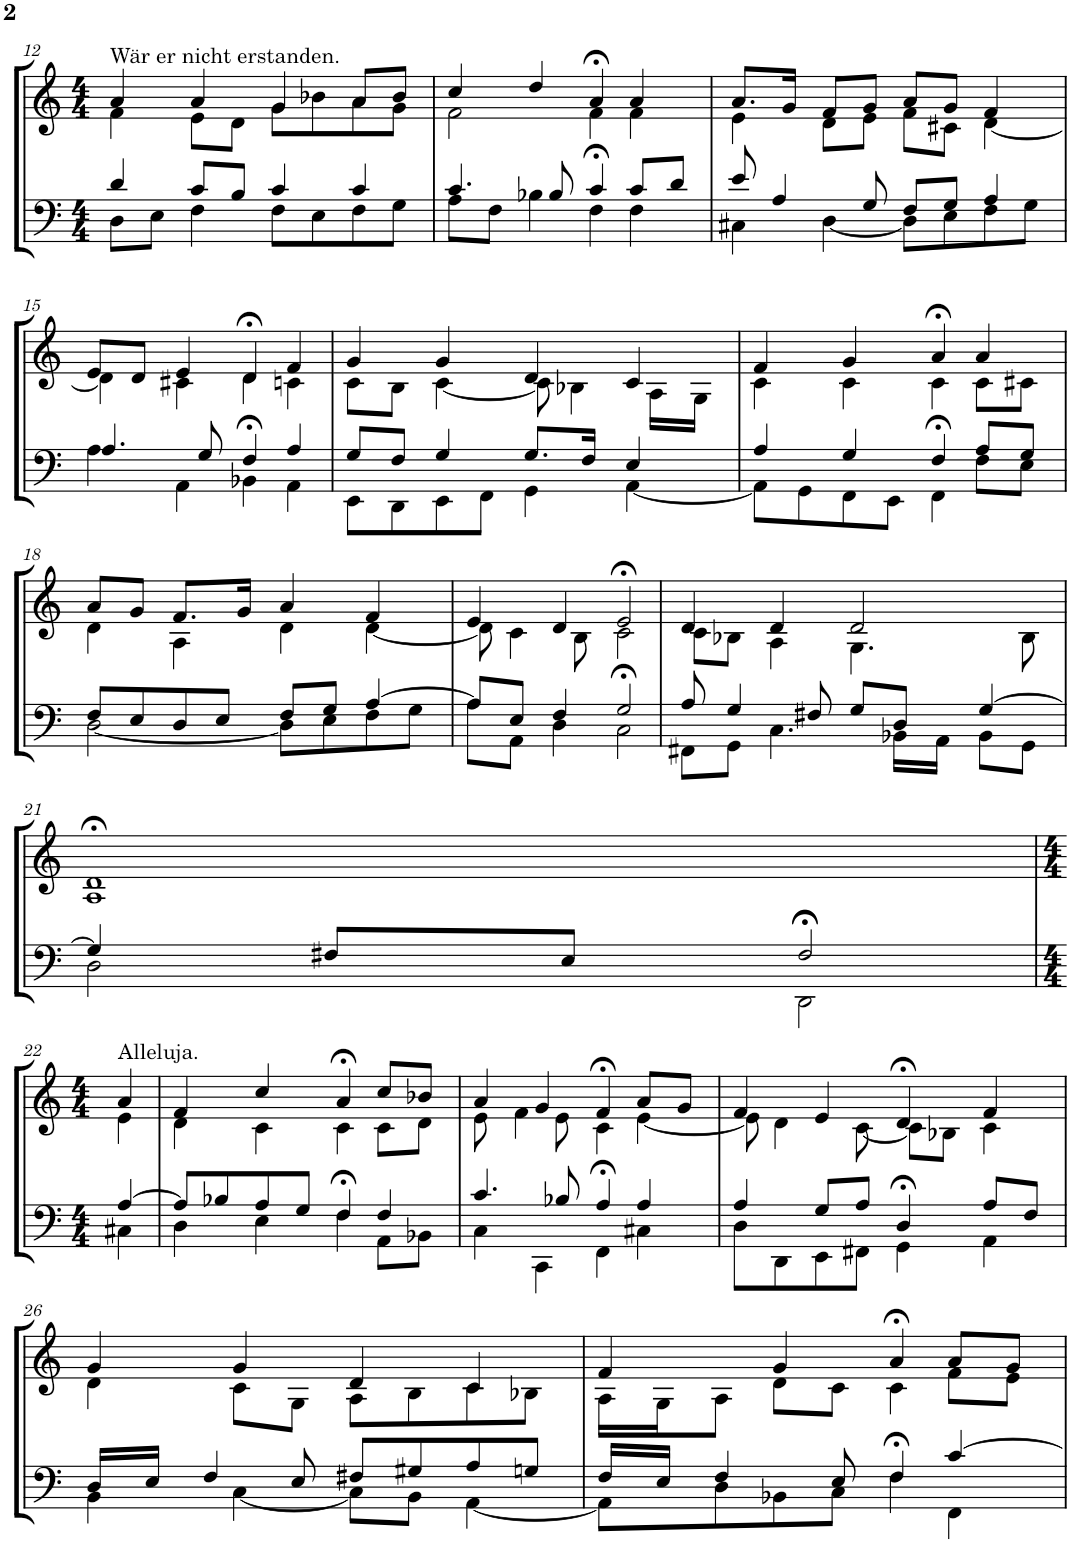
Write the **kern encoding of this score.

**kern	**kern
*part2	*part1
*staff2	*staff1
*I"Tenor/Baß	*I"Sopran/Alt
!!LO:PB:g=z
*clefF4	*clefG2
*k[]	*k[]
*M4/4	*M4/4
=12	=12
*^	*^
!	!	!LO:TX:a:t=Wär er nicht erstanden.	!
4d/	8D\L	4a/	4f\
.	8E\J	.	.
8c/L	4F\	4a/	8e\L
8B/J	.	.	8d\J
4c/	8F\L	4g/	8g\L
.	8E\	.	8b-X\
4c/	8F\	8a/L	8a\
.	8G\J	8b-/J	8g\J
=13	=13	=13	=13
4.c/	8A\L	4cc/	2f\
.	8F\J	.	.
.	4B-X\	4dd/	.
8B-/	.	.	.
4c/	4F>\	4a>/	4f\
8c/L	4F\	4a/	4f\
8d/J	.	.	.
=14	=14	=14	=14
8e/	4C#X\	8.a/L	4e\
4A/	.	.	.
.	.	16g/Jk	.
.	[4D\	8f/L	8d\L
8G/	.	8g/J	8e\J
8F/L	8D\L]	8a/L	8f\L
8G/J	8E\	8g/J	8c#X\J
4A/	8F\	4f/	[4d\
.	8G\J	.	.
!!LO:LB:g=z	!!
=15	=15	=15	=15
4.A/	4A\	8e/L	4d\]
.	.	8d/J	.
.	4AA\	4e/	4c#X\
8G/	.	.	.
4F/	4BB-X>\	4d>/	4d\
4A/	4AA\	4f/	4cn\
=16	=16	=16	=16
8G/L	8EE\L	4g/	8c\L
8F/J	8DD\	.	8B\J
4G/	8EE\	4g/	[4c\
.	8FF\J	.	.
8.G/L	4GG\	4d/	8c\]
.	.	.	4B-X\
16F/Jk	.	.	.
4E/	[4AA\	4c/	.
.	.	.	16A\LL
.	.	.	16G\JJ
=17	=17	=17	=17
4A/	8AA\L]	4f/	4c\
.	8GG\	.	.
4G/	8FF\	4g/	4c\
.	8EE\J	.	.
4F/	4FF>\	4a>/	4c\
8A/L	8F\L	4a/	8c\L
8G/J	8E\J	.	8c#X\J
!!LO:LB:g=z	!!
=18	=18	=18	=18
8F/L	[2D\	8a/L	4d\
8E/	.	8g/J	.
8D/	.	8.f/L	4A\
8E/J	.	.	.
.	.	16g/Jk	.
8F/L	8D\L]	4a/	4d\
8G/J	8E\	.	.
[4A/	8F\	4f/	[4d\
.	8G\J	.	.
=19	=19	=19	=19
8A/L]	8A\L	4e/	8d\]
8E/J	8AA\J	.	4c\
4F/	4D\	4d/	.
.	.	.	8B\
2G/	2C>\	2e>/	2c\
=20	=20	=20	=20
8A/	8FF#X\L	4d/	8c\L
4G/	8GG\J	.	8B-X\J
.	4.C\	4d/	4A\
8F#X/	.	.	.
8G/L	.	2d/	4.G\
8D/J	16BB-X\LL	.	.
.	16AA\JJ	.	.
[4G/	8BB-\L	.	.
.	8GG\J	.	8B-\
!!LO:LB:g=z	!!
=21	=21	=21	=21
4G/]	2D\	1d>	1A
8F#X/L	.	.	.
8E/J	.	.	.
2F#>/	2DD>\	.	.
!!LO:LB:g=z	!!
=22	=22	=22	=22
*M4/4	*	*M4/4	*
!	!	!LO:TX:a:t=Alleluja.	!
[4A/	4C#X\	4a/	4e\
=23	=23	=23	=23
8A/L]	4D\	4f/	4d\
8B-X/	.	.	.
8A/	4E\	4cc/	4c\
8G/J	.	.	.
4F/	4F>\	4a>/	4c\
4F/	8AA\L	8cc/L	8c\L
.	8BB-X\J	8b-X/J	8d\J
=24	=24	=24	=24
4.c/	4C\	4a/	8e\
.	.	.	4f\
.	4CC\	4g/	.
8B-X/	.	.	8e\
4A/	4FF>\	4f>/	4c\
4A/	4C#X\	8a/L	[4e\
.	.	8g/J	.
=25	=25	=25	=25
4A/	8D\L	4f/	8e\]
.	8DD\	.	4d\
8G/L	8EE\	4e/	.
8A/J	8FF#X\J	.	[8c\
4D/	4GG>\	4d>/	8c\L]
.	.	.	8B-X\J
8A/L	4AA\	4f/	4c\
8F/J	.	.	.
!!LO:LB:g=z	!!
=26	=26	=26	=26
16D/LL	4BB\	4g/	4d\
16E/JJ	.	.	.
4F/	.	.	.
.	[4C\	4g/	8c\L
8E/	.	.	8G\J
8F#X/L	8C\L]	4d/	8A\L
8G#X/	8BB\J	.	8B\
8A/	[4AA\	4c/	8c\
8Gn/J	.	.	8B-X\J
=27	=27	=27	=27
16F/LL	8AA\L]	4f/	16A\LL
16E/JJ	.	.	16G\J
4F/	8D\	.	8A\J
.	8BB-X\	4g/	8d\L
8E/	8C\J	.	8c\J
4F/	4F>\	4a>/	4c\
[4c/	4FF\	8a/L	8f\L
.	.	8g/J	8e\J
*v	*v	*	*
*	*v	*v
=	=
*-	*-
